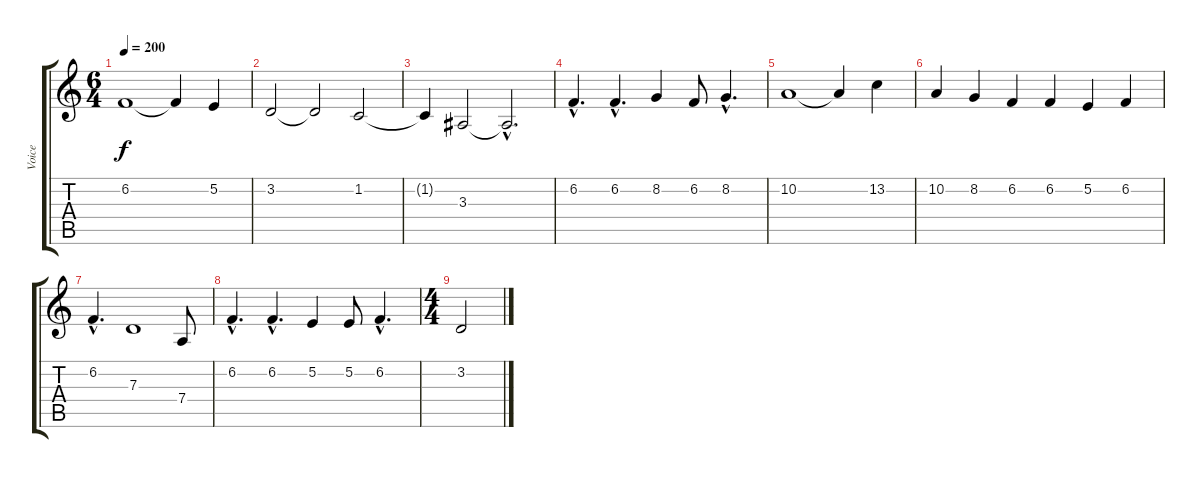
\track ("Voice" "Voice") {instrument flute}
\staff {score tabs}
\tuning (E4 B3 G3 D3 A2 E2) {hide}
\ts (6 4)
\tempo 200
\clef g2
\ks c
6.2.1{dy f} 6.2{t}.4 5.2.4 |
3.2.2 3.2{t}.2 1.2.2 |
1.2{t}.4 3.3.2 3.3{hac t}.2{d} |
6.2{hac}.4{d} 6.2{hac}.4{d} 8.2.4 6.2.8 8.2{hac}.4{d} |
10.2.1 10.2{t}.4 13.2.4 |
10.2.4 8.2.4 6.2.4 6.2.4 5.2.4 6.2.4 |
6.2{hac}.4{d} 7.3.1 7.4.8 |
6.2{hac}.4{d} 6.2{hac}.4{d} 5.2.4 5.2.8 6.2{hac}.4{d} |
\ts (4 4)
3.2.2
